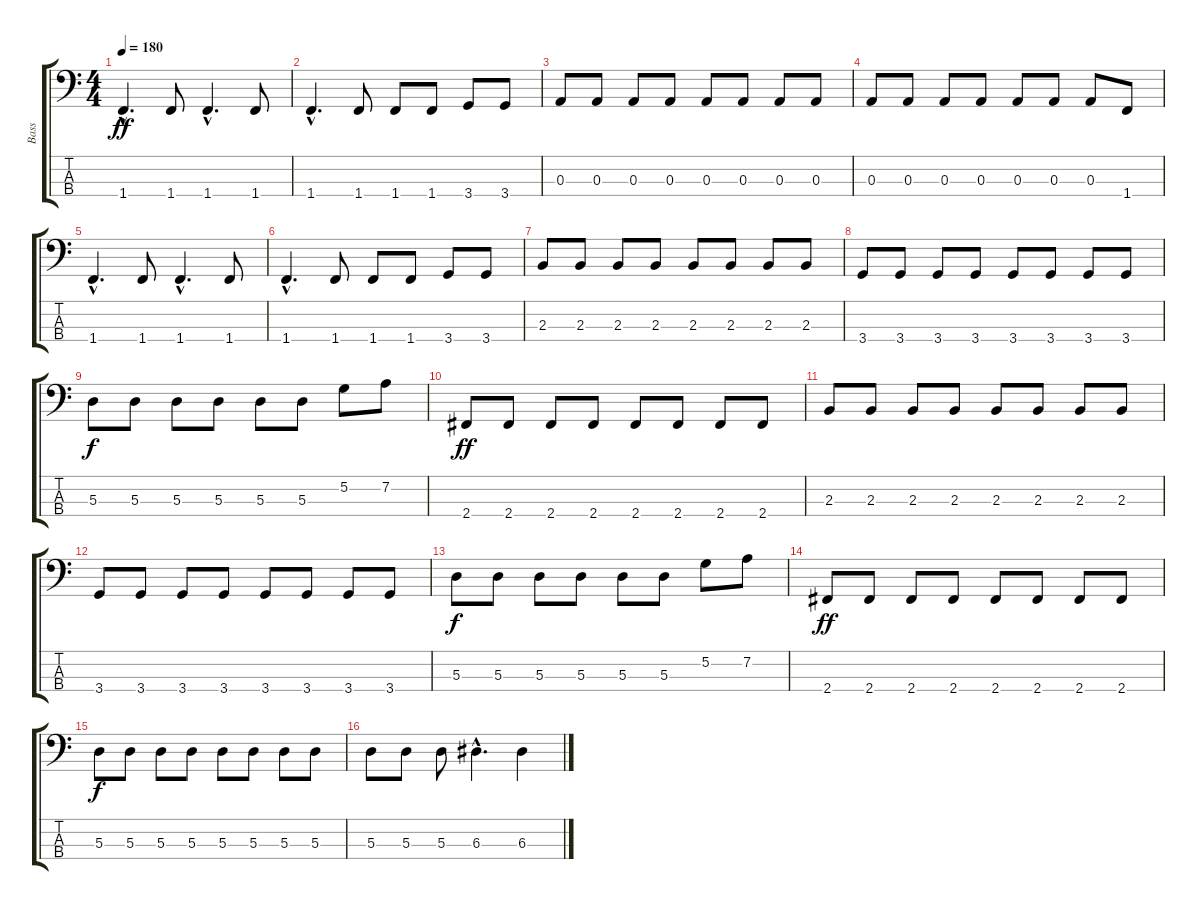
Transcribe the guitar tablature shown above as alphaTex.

\track ("Bass" "Bass") {instrument electricbassfinger}
\staff {score tabs}
\tuning (G2 D2 A1 E1) {hide}
\ts (4 4)
\tempo 180
\clef f4
\ks c
1.4{hac}.4{d dy ff} 1.4.8 1.4{hac}.4{d} 1.4.8 |
1.4{hac}.4{d} 1.4.8 1.4.8 1.4.8 3.4.8 3.4.8 |
0.3.8 0.3.8 0.3.8 0.3.8 0.3.8 0.3.8 0.3.8 0.3.8 |
0.3.8 0.3.8 0.3.8 0.3.8 0.3.8 0.3.8 0.3.8 1.4.8 |
1.4{hac}.4{d} 1.4.8 1.4{hac}.4{d} 1.4.8 |
1.4{hac}.4{d} 1.4.8 1.4.8 1.4.8 3.4.8 3.4.8 |
2.3.8 2.3.8 2.3.8 2.3.8 2.3.8 2.3.8 2.3.8 2.3.8 |
3.4.8 3.4.8 3.4.8 3.4.8 3.4.8 3.4.8 3.4.8 3.4.8 |
5.3.8{dy f} 5.3.8 5.3.8 5.3.8 5.3.8 5.3.8 5.2.8 7.2.8 |
2.4.8{dy ff} 2.4.8 2.4.8 2.4.8 2.4.8 2.4.8 2.4.8 2.4.8 |
2.3.8 2.3.8 2.3.8 2.3.8 2.3.8 2.3.8 2.3.8 2.3.8 |
3.4.8 3.4.8 3.4.8 3.4.8 3.4.8 3.4.8 3.4.8 3.4.8 |
5.3.8{dy f} 5.3.8 5.3.8 5.3.8 5.3.8 5.3.8 5.2.8 7.2.8 |
2.4.8{dy ff} 2.4.8 2.4.8 2.4.8 2.4.8 2.4.8 2.4.8 2.4.8 |
5.3.8{dy f} 5.3.8 5.3.8 5.3.8 5.3.8 5.3.8 5.3.8 5.3.8 |
5.3.8 5.3.8 5.3.8 6.3{hac}.4{d} 6.3.4
